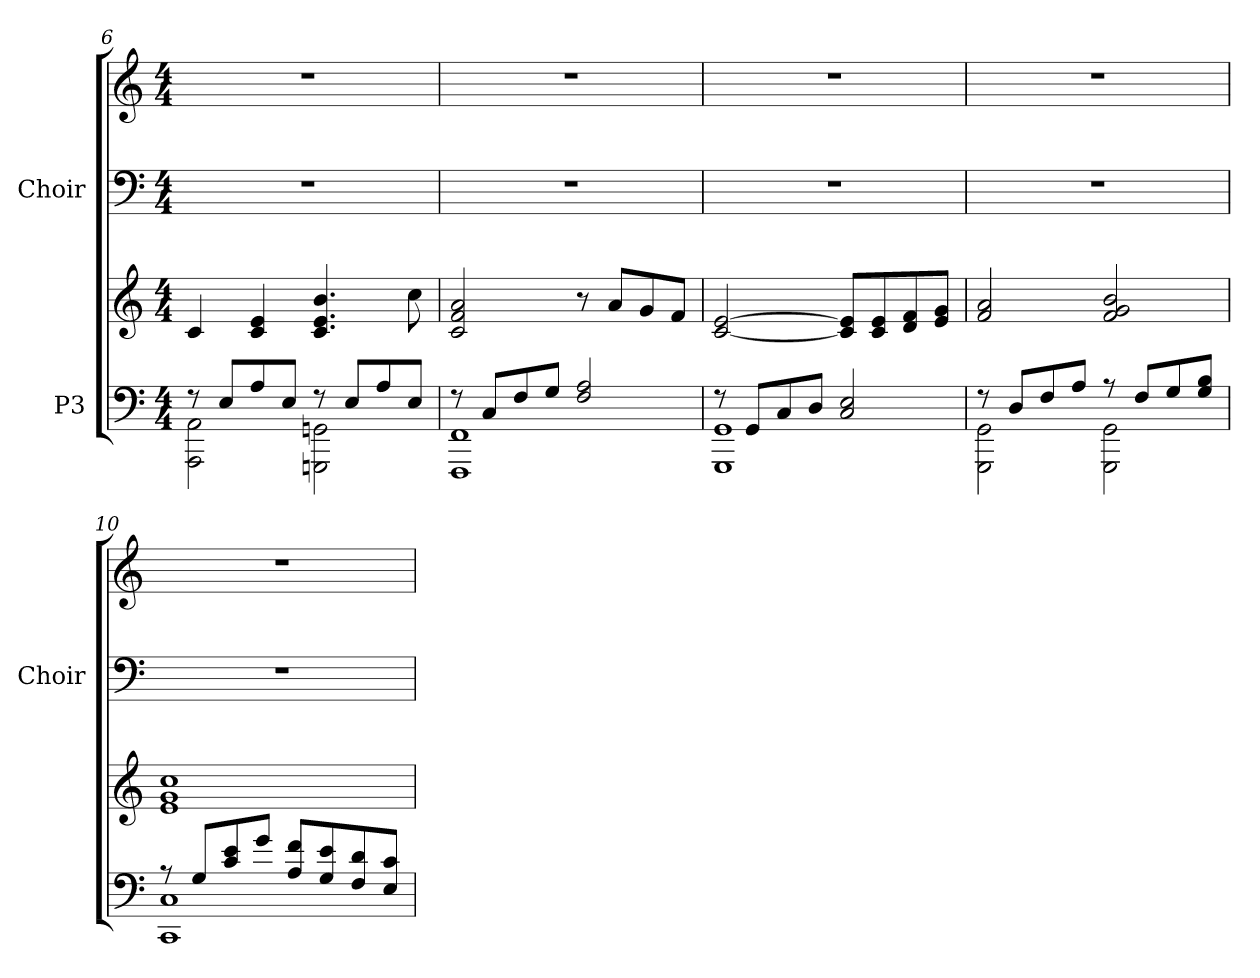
**kern	**kern	**kern	**kern
*part2	*part2	*part1	*part1
*staff4	*staff3	*staff2	*staff1
*I"P3	*	*I"Choir	*
*	*	*I'Choir	*
!!LO:LB:g=z
*clefF4	*clefG2	*clefF4	*clefG2
*k[]	*k[]	*k[]	*k[]
*C:	*C:	*C:	*C:
*M4/4	*M4/4	*M4/4	*M4/4
=6	=6	=6	=6
*^	*	*	*
8r	2AAAi\ 2AAi	4ci/	1r	1r
8Ei/L	.	.	.	.
8Ai/	.	4ci/ 4ei	.	.
8Ei/J	.	.	.	.
8r	2GGGni\ 2GGni	4.ci/ 4.ei 4.bi	.	.
8Ei/L	.	.	.	.
8Ai/	.	.	.	.
8Ei/J	.	8cci\	.	.
=7	=7	=7	=7	=7
8r	1FFFi 1FFi	2ci/ 2fi 2ai	1r	1r
8Ci/L	.	.	.	.
8Fi/	.	.	.	.
8Gi/J	.	.	.	.
2Fi/ 2Ai	.	8r	.	.
.	.	8ai/L	.	.
.	.	8gi/	.	.
.	.	8fi/J	.	.
=8	=8	=8	=8	=8
8r	1GGGi 1GGi	[<2ci/ [>2ei	1r	1r
8GGi/L	.	.	.	.
8Ci/	.	.	.	.
8Di/J	.	.	.	.
2Ci/ 2Ei	.	8ci/] 8ei]L	.	.
.	.	8ci/ 8ei	.	.
.	.	8di/ 8fi	.	.
.	.	8ei/ 8giJ	.	.
=9	=9	=9	=9	=9
8r	2GGGi\ 2GGi	2fi/ 2ai	1r	1r
8Di/L	.	.	.	.
8Fi/	.	.	.	.
8Ai/J	.	.	.	.
8r	2GGGi\ 2GGi	2fi/ 2gi 2bi	.	.
8Fi/L	.	.	.	.
8Gi/	.	.	.	.
8Gi/ 8BiJ	.	.	.	.
=10	=10	=10	=10	=10
8r	1CCi 1Ci	1ei 1gi 1cci	1r	1r
8Gi/L	.	.	.	.
8ci/ 8ei	.	.	.	.
8gi/J	.	.	.	.
8Ai/ 8fiL	.	.	.	.
8Gi/ 8ei	.	.	.	.
8Fi/ 8di	.	.	.	.
8Ei/ 8ciJ	.	.	.	.
*v	*v	*	*	*
=	=	=	=
*-	*-	*-	*-
